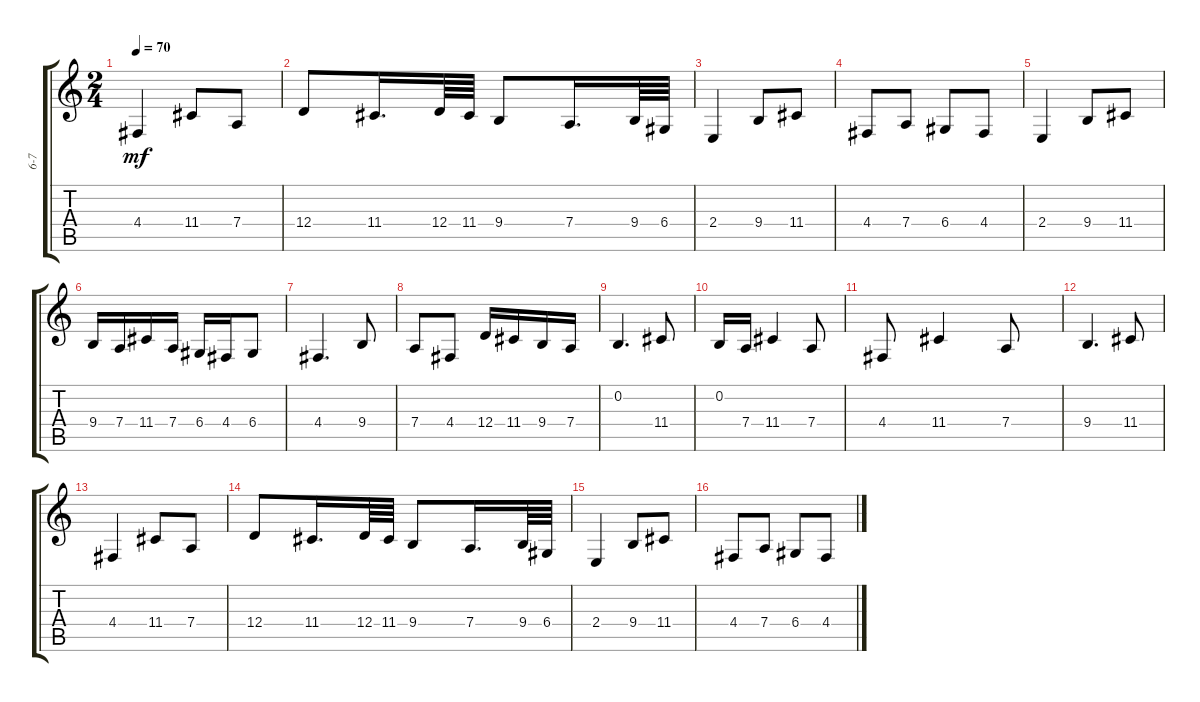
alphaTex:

\track ("6-7" "6-7") {instrument acousticgrandpiano}
\staff {score tabs}
\tuning (E4 B3 G3 D3 A2 E2) {hide}
\ts (2 4)
\tempo 70
\clef g2
\ks c
4.4.4{dy mf} 11.4.8 7.4.8 |
12.4.8 11.4.16{d} 12.4.64 11.4.64 9.4.8 7.4.16{d} 9.4.64 6.4.64 |
2.4.4 9.4.8 11.4.8 |
4.4.8 7.4.8 6.4.8 4.4.8 |
2.4.4 9.4.8 11.4.8 |
9.4.16 7.4.16 11.4.16 7.4.16 6.4.16 4.4.16 6.4.8 |
4.4.4{d} 9.4.8 |
7.4.8 4.4.8 12.4.16 11.4.16 9.4.16 7.4.16 |
0.2.4{d} 11.4.8 |
0.2.16 7.4.16 11.4.4 7.4.8 |
4.4.8 11.4.4 7.4.8 |
9.4.4{d} 11.4.8 |
4.4.4 11.4.8 7.4.8 |
12.4.8 11.4.16{d} 12.4.64 11.4.64 9.4.8 7.4.16{d} 9.4.64 6.4.64 |
2.4.4 9.4.8 11.4.8 |
4.4.8 7.4.8 6.4.8 4.4.8
